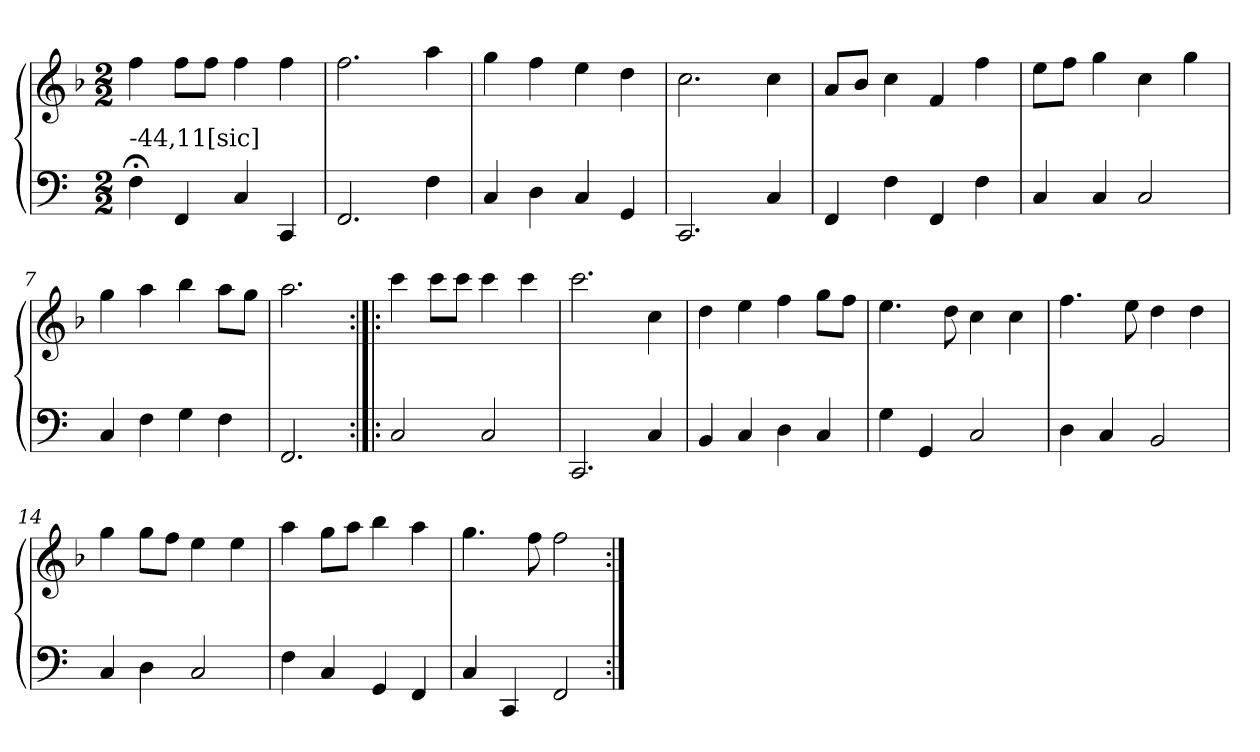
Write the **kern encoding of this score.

**kern	**kern
*part2	*part1
*staff2	*staff1
*clefF4	*clefG2
*k[]	*k[b-]
*	*F:
*M2/2	*M2/2
=1	=1
!LO:TX:a:t=-44,11[sic]	!
4F;<\	4ff\
4FF/	8ff\L
.	8ff\J
4C/	4ff\
4CC/	4ff\
=2	=2
2.FF/	2.ff\
4F\	4aa\
=3	=3
4C/	4gg\
4D\	4ff\
4C/	4ee\
4GG/	4dd\
=4	=4
2.CC/	2.cc\
4C/	4cc\
=5	=5
4FF/	8a/L
.	8b-/J
4F\	4cc\
4FF/	4f/
4F\	4ff\
=6	=6
4C/	8ee\L
.	8ff\J
4C/	4gg\
2C/	4cc\
.	4gg\
=7	=7
4C/	4gg\
4F\	4aa\
4G\	4bb-\
4F\	8aa\L
.	8gg\J
=8	=8
2.FF/	2.aa\
=9:|!|:	=9:|!|:
2C/	4ccc\
.	8ccc\L
.	8ccc\J
2C/	4ccc\
.	4ccc\
!!LO:LB:g=z
=10	=10
2.CC/	2.ccc\
4C/	4cc\
=11	=11
4BB/	4dd\
4C/	4ee\
4D\	4ff\
4C/	8gg\L
.	8ff\J
=12	=12
4G\	4.ee\
4GG/	.
.	8dd\
2C/	4cc\
.	4cc\
=13	=13
4D\	4.ff\
4C/	.
.	8ee\
2BB/	4dd\
.	4dd\
=14	=14
4C/	4gg\
4D\	8gg\L
.	8ff\J
2C/	4ee\
.	4ee\
=15	=15
4F\	4aa\
4C/	8gg\L
.	8aa\J
4GG/	4bb-\
4FF/	4aa\
=16	=16
4C/	4.gg\
4CC/	.
.	8ff\
2FF/	2ff\
=:|!	=:|!
*-	*-
